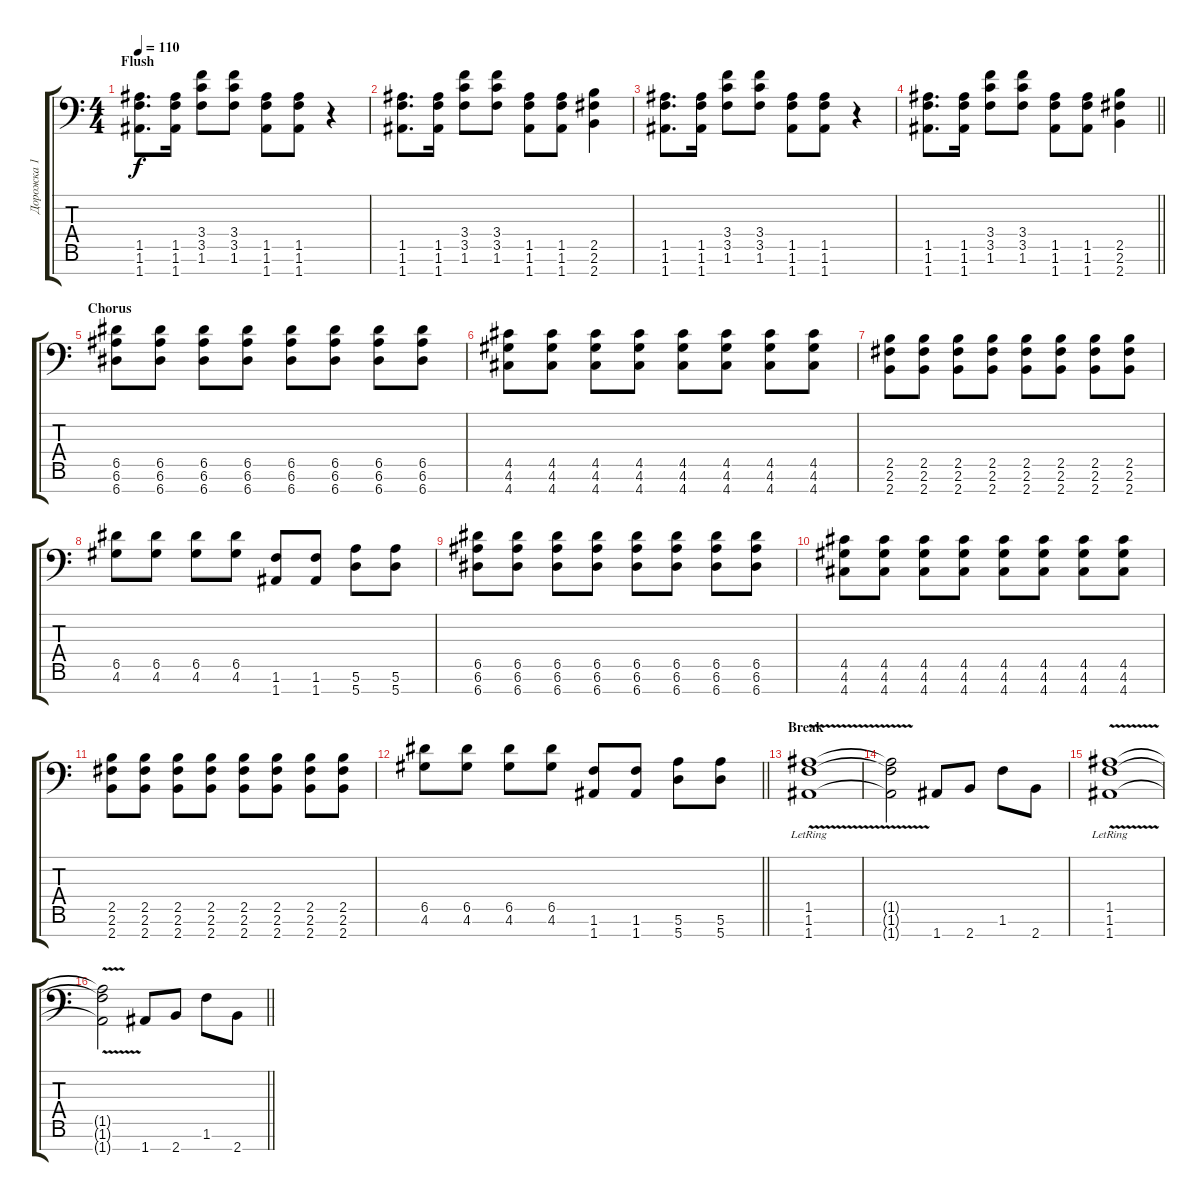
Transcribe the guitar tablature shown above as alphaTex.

\track ("Дорожка 1" "Дорожка 1") {instrument distortionguitar}
\staff {score tabs}
\tuning (E4 B3 Gb3 D3 A2 E2 A1) {hide}
\ts (4 4)
\section ("" "Flush")
\tempo 110
\clef f4
\ks c
(1.5 1.6 1.7).8{d dy f} (1.5 1.6 1.7).16 (3.4 3.5 1.6).8 (3.4 3.5 1.6).8 (1.5 1.6 1.7).8 (1.5 1.6 1.7).8 r.4 |
(1.5 1.6 1.7).8{d} (1.5 1.6 1.7).16 (3.4 3.5 1.6).8 (3.4 3.5 1.6).8 (1.5 1.6 1.7).8 (1.5 1.6 1.7).8 (2.5 2.6 2.7).4 |
(1.5 1.6 1.7).8{d} (1.5 1.6 1.7).16 (3.4 3.5 1.6).8 (3.4 3.5 1.6).8 (1.5 1.6 1.7).8 (1.5 1.6 1.7).8 r.4 |
\barLineRight lightlight
(1.5 1.6 1.7).8{d} (1.5 1.6 1.7).16 (3.4 3.5 1.6).8 (3.4 3.5 1.6).8 (1.5 1.6 1.7).8 (1.5 1.6 1.7).8 (2.5 2.6 2.7).4 |
\section ("" "Chorus")
(6.5 6.6 6.7).8 (6.5 6.6 6.7).8 (6.5 6.6 6.7).8 (6.5 6.6 6.7).8 (6.5 6.6 6.7).8 (6.5 6.6 6.7).8 (6.5 6.6 6.7).8 (6.5 6.6 6.7).8 |
(4.5 4.6 4.7).8 (4.5 4.6 4.7).8 (4.5 4.6 4.7).8 (4.5 4.6 4.7).8 (4.5 4.6 4.7).8 (4.5 4.6 4.7).8 (4.5 4.6 4.7).8 (4.5 4.6 4.7).8 |
(2.5 2.6 2.7).8 (2.5 2.6 2.7).8 (2.5 2.6 2.7).8 (2.5 2.6 2.7).8 (2.5 2.6 2.7).8 (2.5 2.6 2.7).8 (2.5 2.6 2.7).8 (2.5 2.6 2.7).8 |
(6.5 4.6).8 (6.5 4.6).8 (6.5 4.6).8 (6.5 4.6).8 (1.6 1.7).8 (1.6 1.7).8 (5.6 5.7).8 (5.6 5.7).8 |
(6.5 6.6 6.7).8 (6.5 6.6 6.7).8 (6.5 6.6 6.7).8 (6.5 6.6 6.7).8 (6.5 6.6 6.7).8 (6.5 6.6 6.7).8 (6.5 6.6 6.7).8 (6.5 6.6 6.7).8 |
(4.5 4.6 4.7).8 (4.5 4.6 4.7).8 (4.5 4.6 4.7).8 (4.5 4.6 4.7).8 (4.5 4.6 4.7).8 (4.5 4.6 4.7).8 (4.5 4.6 4.7).8 (4.5 4.6 4.7).8 |
(2.5 2.6 2.7).8 (2.5 2.6 2.7).8 (2.5 2.6 2.7).8 (2.5 2.6 2.7).8 (2.5 2.6 2.7).8 (2.5 2.6 2.7).8 (2.5 2.6 2.7).8 (2.5 2.6 2.7).8 |
\barLineRight lightlight
(6.5 4.6).8 (6.5 4.6).8 (6.5 4.6).8 (6.5 4.6).8 (1.6 1.7).8 (1.6 1.7).8 (5.6 5.7).8 (5.6 5.7).8 |
\section ("" "Break")
(1.5{v lr} 1.6{v lr} 1.7{v lr}).1 |
(1.5{t} 1.6{t} 1.7{t}).2 1.7.8 2.7.8 1.6.8 2.7.8 |
(1.5{v lr} 1.6{v lr} 1.7{v lr}).1 |
\barLineRight lightlight
(1.5{t} 1.6{t} 1.7{t}).2 1.7.8 2.7.8 1.6.8 2.7.8
